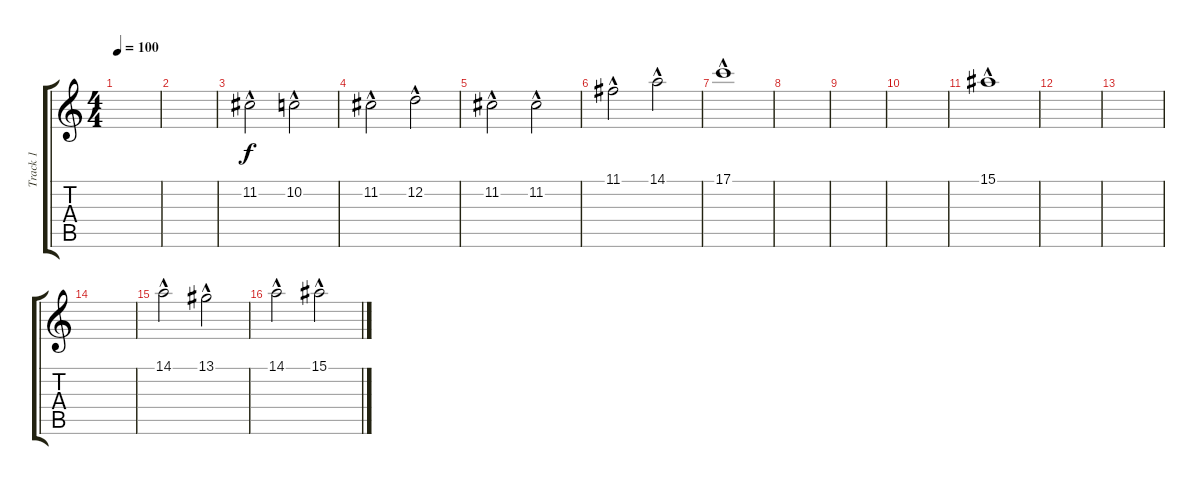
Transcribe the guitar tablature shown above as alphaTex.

\track ("Track 1" "Track 1") {instrument celesta}
\staff {score tabs}
\tuning (G4 D4 Bb3 F3 C3 G2) {hide}
\ts (4 4)
\tempo 100
\clef g2
\ks c
|
|
11.2{hac}.2 10.2{hac}.2 |
11.2{hac}.2 12.2{hac}.2 |
11.2{hac}.2 11.2{hac}.2 |
11.1{hac}.2 14.1{hac}.2 |
17.1{hac}.1 |
|
|
|
15.1{hac}.1 |
|
|
|
14.1{hac}.2 13.1{hac}.2 |
14.1{hac}.2 15.1{hac}.2
